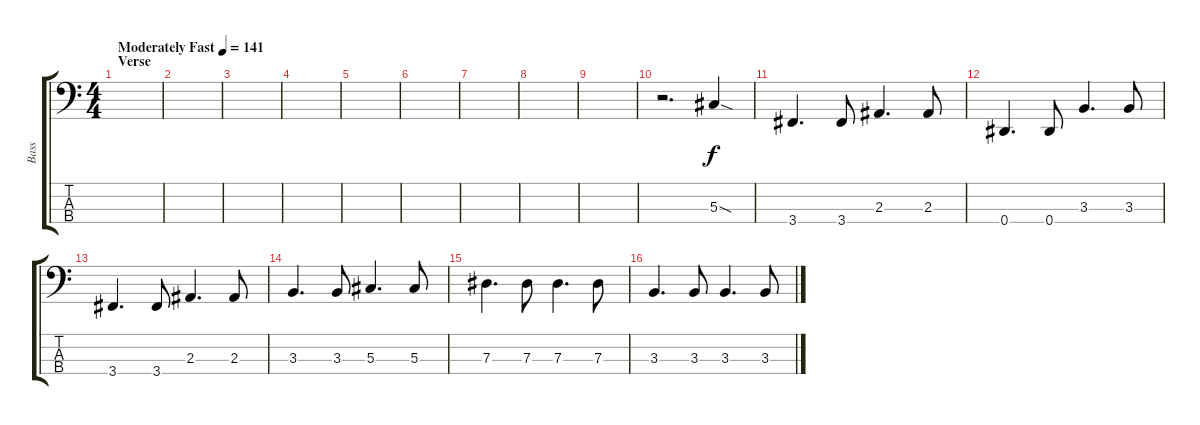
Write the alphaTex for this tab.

\track ("Bass" "Bass") {instrument electricbassfinger}
\staff {score tabs}
\tuning (Gb2 Db2 Ab1 Eb1) {hide}
\ts (4 4)
\section ("" "Verse")
\tempo (141 "Moderately Fast")
\clef f4
\ks c
|
|
|
|
|
|
|
|
|
r.2{d} 5.3{sod}.4 |
3.4.4{d} 3.4.8 2.3.4{d} 2.3.8 |
0.4.4{d} 0.4.8 3.3.4{d} 3.3.8 |
3.4.4{d} 3.4.8 2.3.4{d} 2.3.8 |
3.3.4{d} 3.3.8 5.3.4{d} 5.3.8 |
7.3.4{d} 7.3.8 7.3.4{d} 7.3.8 |
3.3.4{d} 3.3.8 3.3.4{d} 3.3.8
